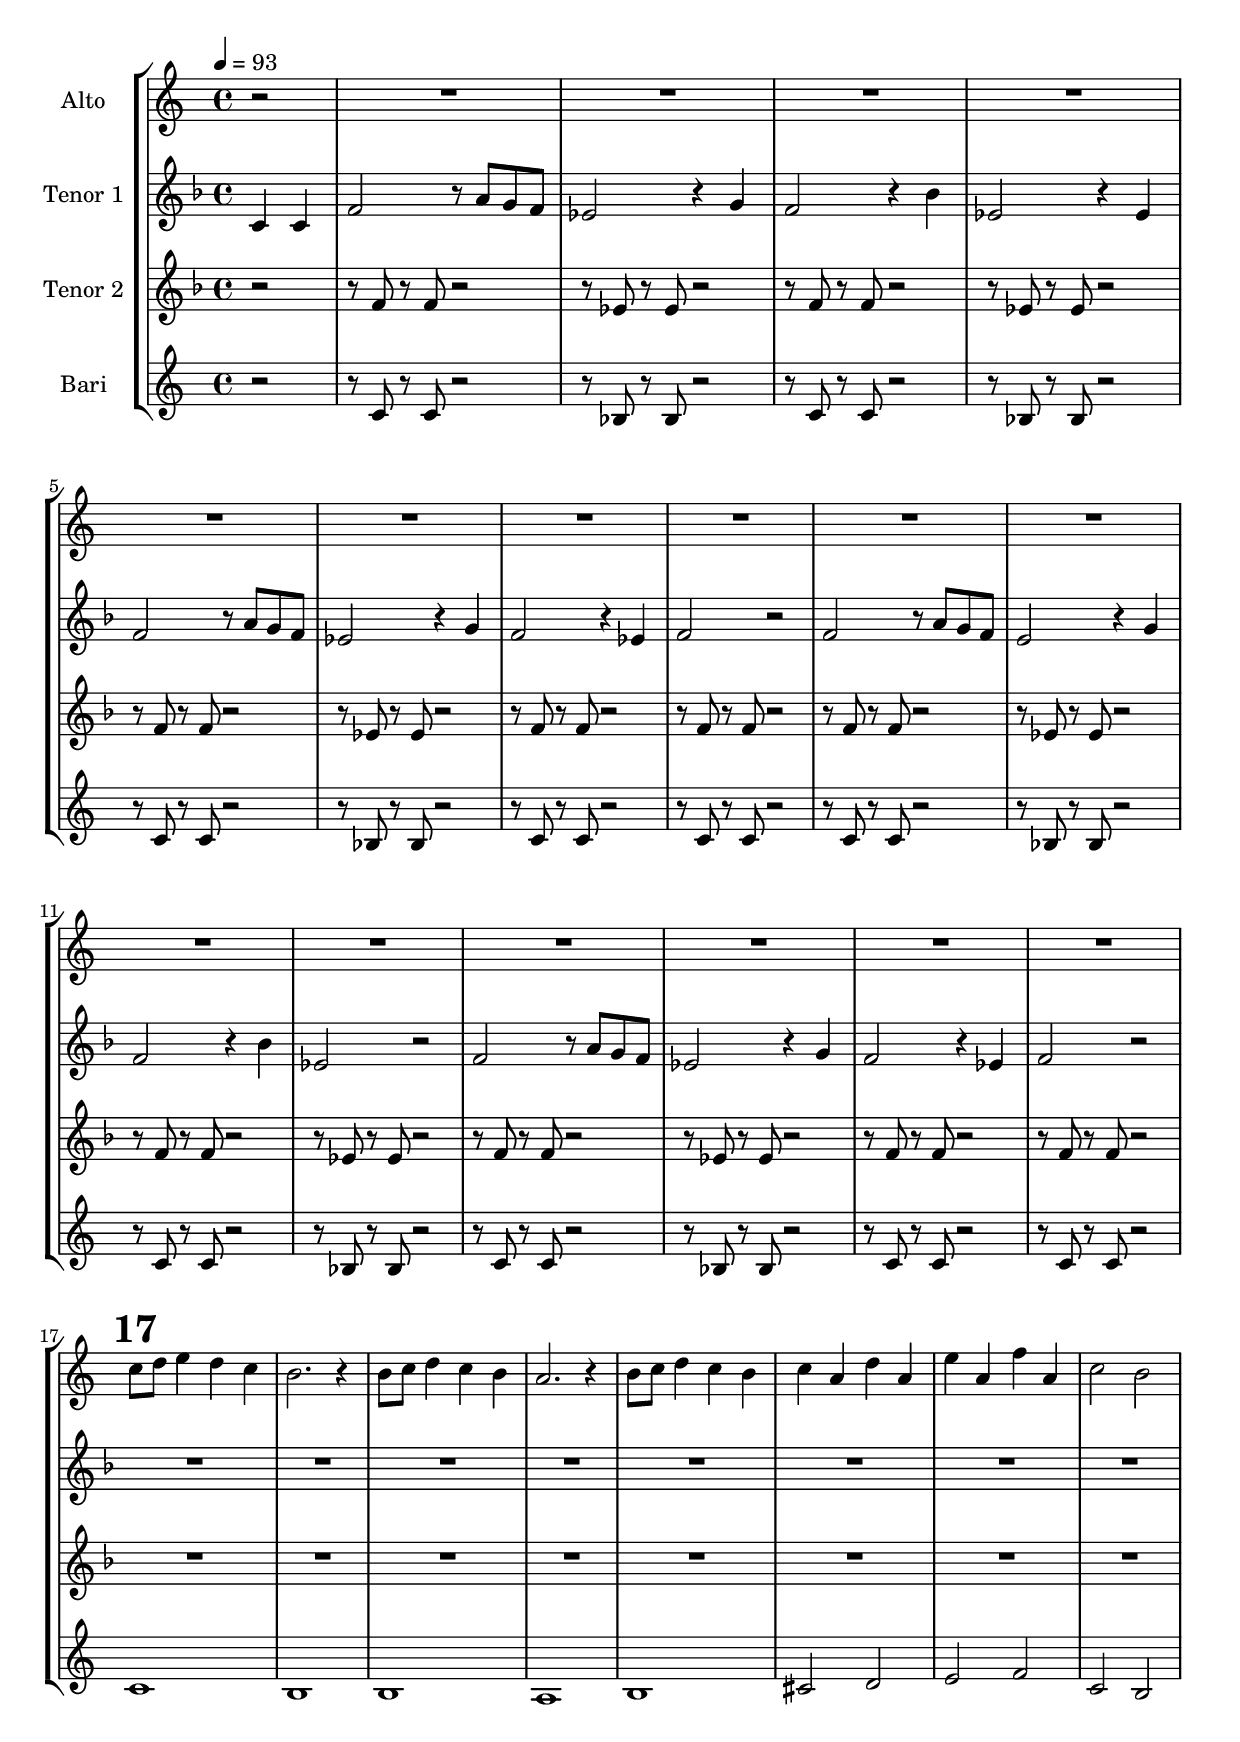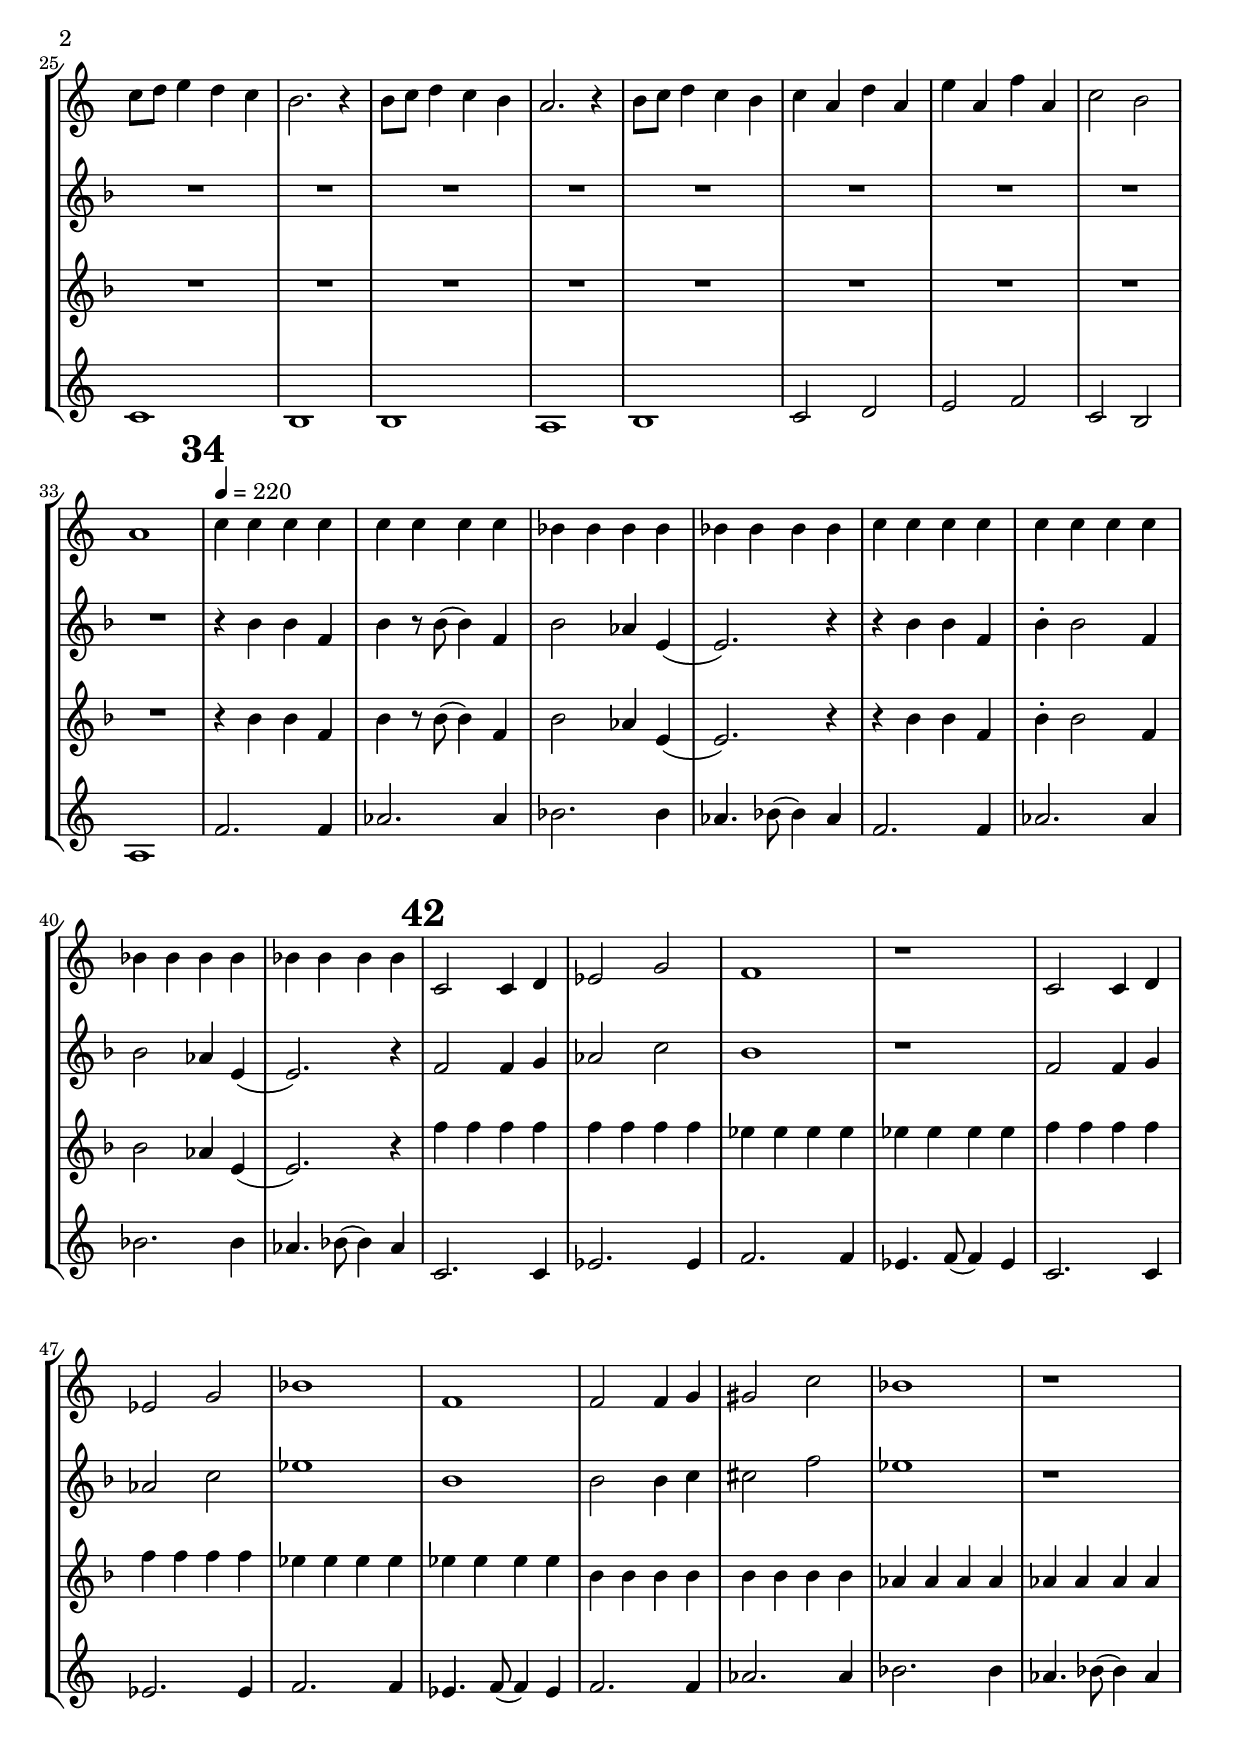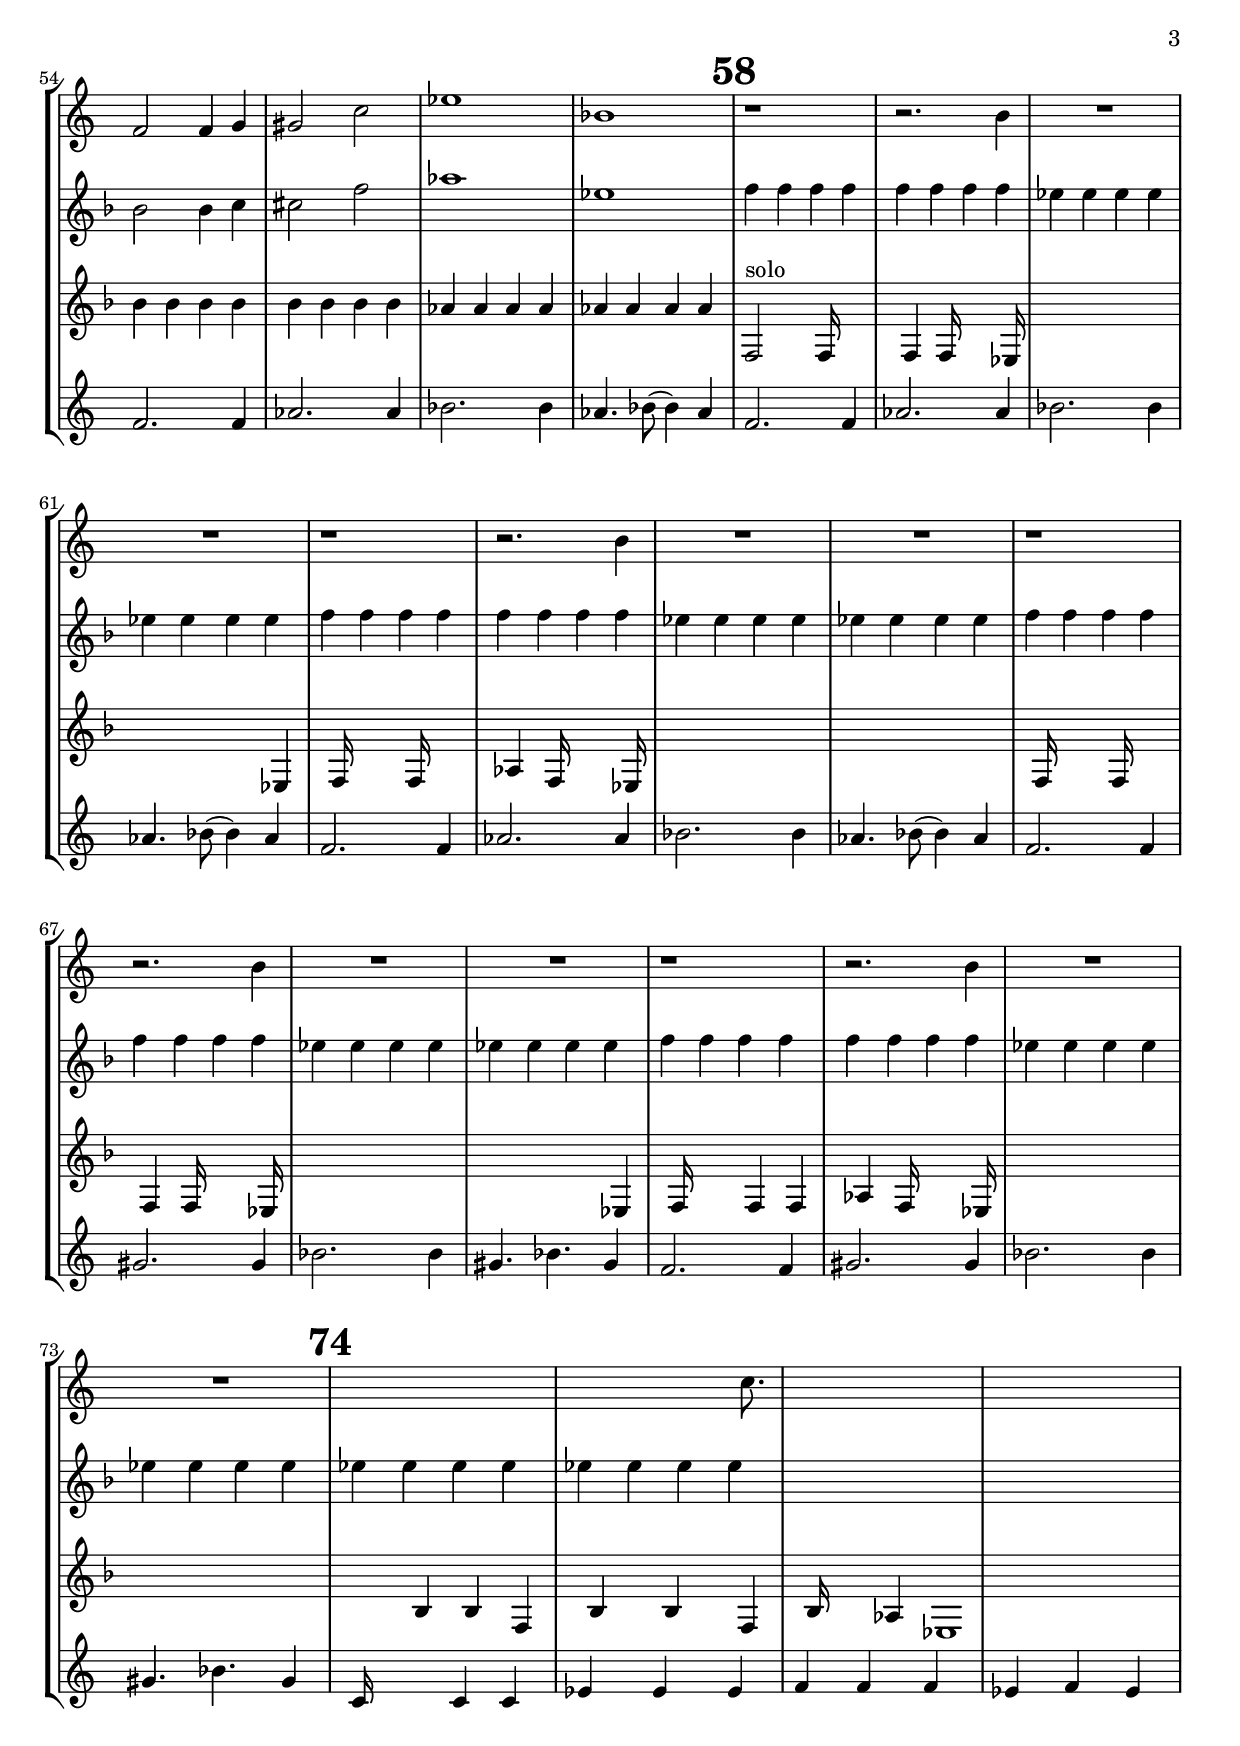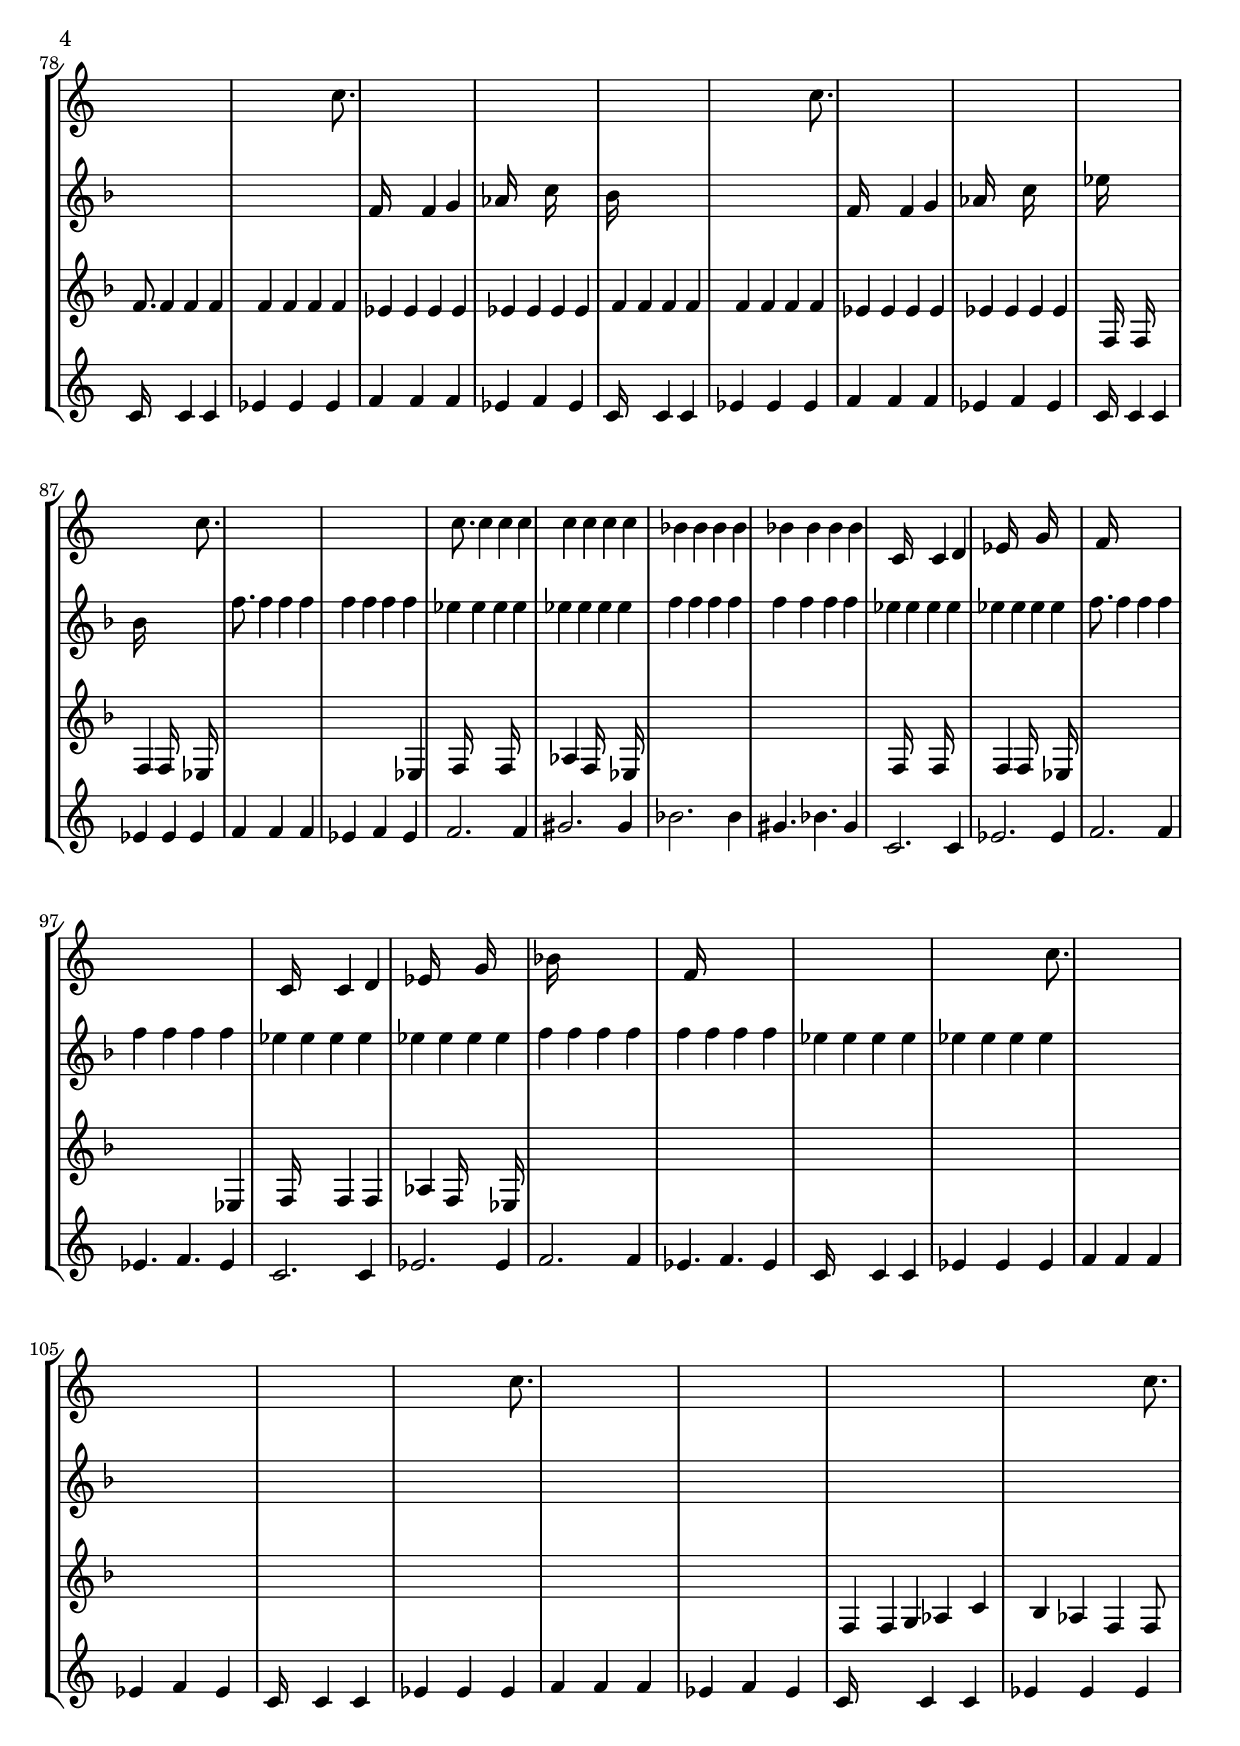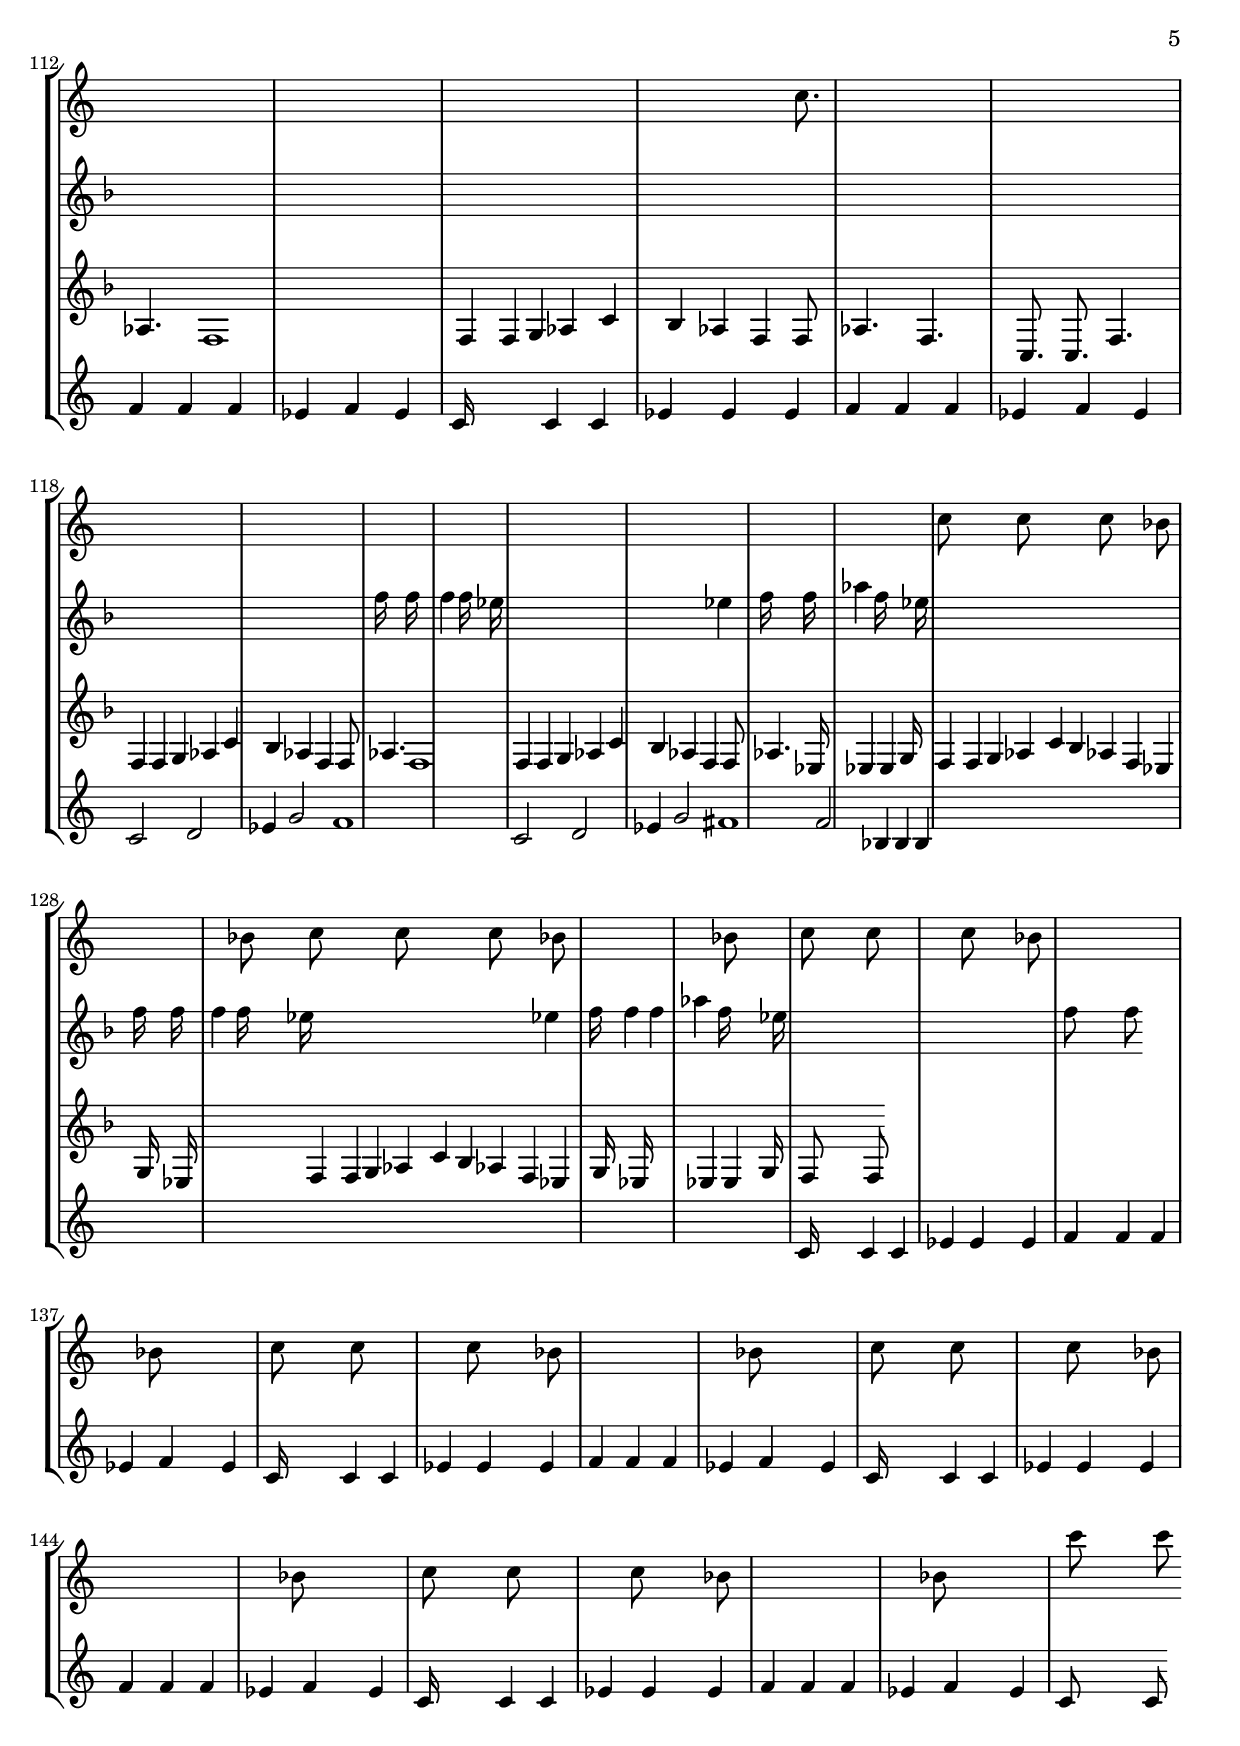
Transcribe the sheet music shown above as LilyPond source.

\version "2.12.0"

global = {
  \time 4/4
  \tempo 4 = 93
}

\layout {
  \context {
    \Score
    skipBars = ##t
%     midiInstrument = #"french horn
%     try to mimic Breitkopf
    \override RehearsalMark #'padding = #1
    \override MultiMeasureRest #'padding = #0.5
    restNumberThreshold = #1

    \override RehearsalMark #'font-series = #'bold
    \override RehearsalMark #'font-size = #4.5

    \override Beam #'thickness = #0.6
    \override Beam #'space-function = #(lambda (beam mult) 0.8)
  }
  \context {
    \Staff
    \override VerticalAxisGroup #'minimum-Y-extent = #'(-2.5 . 3.5)
  }
}



Key = { \key ees \major }



alto = \transpose c'' a \relative c''' {
  \Key
  \partial 2
  r2
  R1*16 |
  
  \mark "17"
  
  % 18
  ees8 f g4 f ees | d2. r4 | d8 ees f4 ees d | c2. r4 |
  % 22
  d8 ees f4 ees d4 | ees4 c f c | g' c, aes' c, | ees2 d |
  
  % 26
  ees8 f g4 f ees | d2. r4 | d8 ees f4 ees d | c2. r4 |
  % 30
  d8 ees f4 ees d4 | ees4 c f c | g' c, aes' c, | ees2 d | c1 |
    
  % 35
  
  \mark "34"
  
  \tempo 4 = 220 
  ees4 ees ees ees | ees ees ees ees | des des des des | des des des des |
  ees4 ees ees ees | ees ees ees ees | des des des des | des des des des |
  
  \mark "42"
  
  % 43
  ees,2 ees4 f | ges2 bes | aes1 | r |
  ees2 ees4 f | ges2 bes | des1 | aes |
  % 51
  aes2 aes4 bes | b2 ees | des1 | r |
  aes2 aes4 bes | b2 ees | ges1 | des1 |
  
  \mark "58"
  
  r1 | r2. d4 | R1*2 |
  r1 | r2. d4 | R1*2 |
  r1 | r2. d4 | R1*2 |
  r1 | r2. d4 | R1*2 |

  \mark "74"
  
  s16*29 ees8. s16*61 ees8. s16*61 ees8. s16*61 ees8. 
  s16*33 ees8. s16 ees4*100/120 s4*20/120 ees4*100/120 s4*20/120 ees4*100/120 
  s4*20/120 |
  % 76
  ees4*100/120 s4*20/120 ees4*100/120 s4*20/120 ees4*100/120 
  s4*20/120 ees4*100/120 s4*20/120 |
  % 77
  des4*100/120 s4*20/120 des4*100/120 s4*20/120 des4*100/120 
  s4*20/120 des4*100/120 s4*20/120 |
  % 78
  des4*100/120 s4*20/120 des4*100/120 s4*20/120 des4*100/120 
  s4*20/120 des4*100/120 s4*20/120 |
  % 79
  ees,16*7 s16 ees4*100/120 s4*20/120 f4*100/120 s4*20/120 |
  % 80
  ges16*7 s16 bes16*7 s16 |
  % 81
  aes16*15 s16*17 ees16*7 s16 ees4*100/120 s4*20/120 f4*100/120 
  s4*20/120 |
  % 84
  ges16*7 s16 bes16*7 s16 |
  % 85
  des16*15 s16 |
  % 86
  aes16*15 s16*29 ees'8. s16*61 ees8. s16*61 ees8. s16*61 ees8. 
  s16*161 ees8 s4. ees8 s8*5 ees8 s4. des8 s8*11 des8 s8*5 |
  % 115
  ees8 s4. ees8 s8*5 ees8 s4. des8 s8*11 des8 s8*5 |
  % 119
  ees8 s4. ees8 s8*5 ees8 s4. des8 s8*11 des8 s8*5 |
  % 123
  ees8 s4. ees8 s8*5 ees8 s4. des8 s8*11 des8 s8*5 |
  % 127
  ees8 s4. ees8 s8*5 ees8 s4. des8 s8*11 des8 s8*5 |
  % 131
  ees8 s4. ees8 s8*5 ees8 s4. des8 s8*11 des8 s8*5 |
  % 135
  ees'8 s4. ees8 
}


altoSax = {

  \global
  \set Staff.instrumentName = #"Alto "
  
  \clef treble
  <<
    \alto
  >>
}


tenorOne = \transpose c d \relative c' {
  \Key
  \partial 2
  bes4 bes | ees2 r8 g8 f ees des2 r4 f | ees2 r4 aes | des,2 r4 des | ees2 r8 g f ees | des2 r4 f | ees2 r4 des4 | ees2 r2 |
  % 10
  ees2 r8 g f ees | d2 r4 f4 | ees2 r4 aes | des,2 r2 | ees2 r8 g f ees | des2 r4 f | ees2 r4 des | ees2 r2 |
 
  R1*17

  % 35
  r4 aes aes ees | aes r8 aes8(aes4) ees4 | aes2 ges4 d4( | d2.) r4 |
  r4 aes' aes ees | aes-. aes2 ees4 | aes2 ges4 d4( | d2.) r4 |

  % 43
  ees2 ees4 f | ges2 bes | aes1 | r |
  ees2 ees4 f | ges2 bes | des1 | aes |
  
  
  % 51
  aes2 aes4 bes | b2 ees | des1 | r |
  aes2 aes4 bes | b2 ees | ges1 | des1 |

  % 59
  ees4 ees ees ees | ees ees ees ees | des des des des | des des des des |
  ees4 ees ees ees | ees ees ees ees | des des des des | des des des des |


  ees4 ees ees ees | ees ees ees ees | des des des des | des des des des |
  ees4 ees ees ees | ees ees ees ees | des des des des | des des des des |

  % 75


  % 73
  des4*100/120 s4*20/120 des4*100/120 s4*20/120 des4*100/120 
  s4*20/120 des4*100/120 s4*20/120 |
  % 74
  des4*100/120 s4*20/120 des4*100/120 s4*20/120 des4*100/120 
  s4*20/120 des4*100/120 s4*1940/120 ees,16*7 s16 ees4*100/120 
  s4*20/120 f4*100/120 s4*20/120 |
  % 80
  ges16*7 s16 bes16*7 s16 |
  % 81
  aes16*15 s16*17 ees16*7 s16 ees4*100/120 s4*20/120 f4*100/120 
  s4*20/120 |
  % 84
  ges16*7 s16 bes16*7 s16 |
  % 85
  des16*15 s16 |
  % 86
  aes16*15 s16 |
  % 87
  ees'8. s16 ees4*100/120 s4*20/120 ees4*100/120 s4*20/120 ees4*100/120 
  s4*20/120 |
  % 88
  ees4*100/120 s4*20/120 ees4*100/120 s4*20/120 ees4*100/120 
  s4*20/120 ees4*100/120 s4*20/120 |
  % 89
  des4*100/120 s4*20/120 des4*100/120 s4*20/120 des4*100/120 
  s4*20/120 des4*100/120 s4*20/120 |
  % 90
  des4*100/120 s4*20/120 des4*100/120 s4*20/120 des4*100/120 
  s4*20/120 des4*100/120 s4*20/120 |
  % 91
  ees4*100/120 s4*20/120 ees4*100/120 s4*20/120 ees4*100/120 
  s4*20/120 ees4*100/120 s4*20/120 |
  % 92
  ees4*100/120 s4*20/120 ees4*100/120 s4*20/120 ees4*100/120 
  s4*20/120 ees4*100/120 s4*20/120 |
  % 93
  des4*100/120 s4*20/120 des4*100/120 s4*20/120 des4*100/120 
  s4*20/120 des4*100/120 s4*20/120 |
  % 94
  des4*100/120 s4*20/120 des4*100/120 s4*20/120 des4*100/120 
  s4*20/120 des4*100/120 s4*20/120 |
  % 95
  ees8. s16 ees4*100/120 s4*20/120 ees4*100/120 s4*20/120 ees4*100/120 
  s4*20/120 |
  % 96
  ees4*100/120 s4*20/120 ees4*100/120 s4*20/120 ees4*100/120 
  s4*20/120 ees4*100/120 s4*20/120 |
  % 97
  des4*100/120 s4*20/120 des4*100/120 s4*20/120 des4*100/120 
  s4*20/120 des4*100/120 s4*20/120 |
  % 98
  des4*100/120 s4*20/120 des4*100/120 s4*20/120 des4*100/120 
  s4*20/120 des4*100/120 s4*20/120 |
  % 99
  ees4*100/120 s4*20/120 ees4*100/120 s4*20/120 ees4*100/120 
  s4*20/120 ees4*100/120 s4*20/120 |
  % 100
  ees4*100/120 s4*20/120 ees4*100/120 s4*20/120 ees4*100/120 
  s4*20/120 ees4*100/120 s4*20/120 |
  % 101
  des4*100/120 s4*20/120 des4*100/120 s4*20/120 des4*100/120 
  s4*20/120 des4*100/120 s4*20/120 |
  % 102
  des4*100/120 s4*20/120 des4*100/120 s4*20/120 des4*100/120 
  s4*20/120 des4*100/120 s4*7700/120 ees16*7 s16 ees16*7 s16 |
  % 120
  ees4*100/120 s4*20/120 ees16*7 s16 des16*15 s16*17 des4*100/120 
  s4*20/120 |
  % 123
  ees16*7 s16 ees16*7 s16 |
  % 124
  ges4*100/120 s4*20/120 ees16*7 s16 des16*15 s16*21 ees16*7 
  s16 ees16*7 s16 |
  % 128
  ees4*100/120 s4*20/120 ees16*7 s16 des16*15 s16*17 des4*100/120 
  s4*20/120 |
  % 131
  ees16*7 s16 ees4*100/120 s4*20/120 ees4*100/120 s4*20/120 |
  % 132
  ges4*100/120 s4*20/120 ees16*7 s16 des16*15 s16*21 ees8 s4. ees8 
}


tenorSaxOne = {

  \global
  \set Staff.instrumentName = #"Tenor 1 "
  
  \clef treble
  <<
    \tenorOne
  >>
}



tenorTwo = \transpose c d \relative c' {
  \Key
  \partial 2
  r2

  r8 ees r ees r2 | r8 des r des r2 | r8 ees r ees r2 | r8 des r des r2 |
  r8 ees r ees r2 | r8 des r des r2 | r8 ees r ees r2 | r8 ees r ees r2 |
  r8 ees r ees r2 | r8 des r des r2 | r8 ees r ees r2 | r8 des r des r2 |
  r8 ees r ees r2 | r8 des r des r2 | r8 ees r ees r2 | r8 ees r ees r2 |
  % 17

  R1*17

  % 35
  r4 aes aes ees | aes r8 aes8(aes4) ees4 | aes2 ges4 d4( | d2.) r4 |
  r4 aes' aes ees | aes-. aes2 ees4 | aes2 ges4 d4( | d2.) r4 |



  ees'4 ees ees ees | ees ees ees ees | des des des des | des des des des |
  ees4 ees ees ees | ees ees ees ees | des des des des | des des des des |
  
  % 51
  aes4 aes aes aes | aes aes aes aes | ges ges ges ges | ges ges ges ges |
  aes4 aes aes aes | aes aes aes aes | ges ges ges ges | ges ges ges ges |



  % 59
  ees,2(^\markup "solo") s16 ees16*7 s16 |
  % 60
  ees4*100/120 s4*20/120 ees16*7 s16 des16*15 s16*17 des4*100/120 
  s4*20/120 |
  % 63
  ees16*7 s16 ees16*7 s16 |
  % 64
  ges4*100/120 s4*20/120 ees16*7 s16 des16*15 s16*21 ees16*7 
  s16 ees16*7 s16 |
  % 68
  ees4*100/120 s4*20/120 ees16*7 s16 des16*15 s16*17 des4*100/120 
  s4*20/120 |
  % 71
  ees16*7 s16 ees4*100/120 s4*20/120 ees4*100/120 s4*20/120 |
  % 72
  ges4*100/120 s4*20/120 ees16*7 s16 des16*15 s16*25 aes'4*100/120 
  s4*20/120 aes4*100/120 s4*20/120 ees4*100/120 s4*20/120 |
  % 76
  aes4*160/120 s4*20/120 aes4*160/120 s4*20/120 ees4*100/120 
  s4*20/120 |
  % 77
  aes16*7 s16 ges4*100/120 s4*20/120 des1 s4 |
  % 79
  ees'8. s16 ees4*100/120 s4*20/120 ees4*100/120 s4*20/120 ees4*100/120 
  s4*20/120 |
  % 80
  ees4*100/120 s4*20/120 ees4*100/120 s4*20/120 ees4*100/120 
  s4*20/120 ees4*100/120 s4*20/120 |
  % 81
  des4*100/120 s4*20/120 des4*100/120 s4*20/120 des4*100/120 
  s4*20/120 des4*100/120 s4*20/120 |
  % 82
  des4*100/120 s4*20/120 des4*100/120 s4*20/120 des4*100/120 
  s4*20/120 des4*100/120 s4*20/120 |
  % 83
  ees4*100/120 s4*20/120 ees4*100/120 s4*20/120 ees4*100/120 
  s4*20/120 ees4*100/120 s4*20/120 |
  % 84
  ees4*100/120 s4*20/120 ees4*100/120 s4*20/120 ees4*100/120 
  s4*20/120 ees4*100/120 s4*20/120 |
  % 85
  des4*100/120 s4*20/120 des4*100/120 s4*20/120 des4*100/120 
  s4*20/120 des4*100/120 s4*20/120 |
  % 86
  des4*100/120 s4*20/120 des4*100/120 s4*20/120 des4*100/120 
  s4*20/120 des4*100/120 s4*20/120 |
  % 87
  ees,16*7 s16 ees16*7 s16 |
  % 88
  ees4*100/120 s4*20/120 ees16*7 s16 des16*15 s16*17 des4*100/120 
  s4*20/120 |
  % 91
  ees16*7 s16 ees16*7 s16 |
  % 92
  ges4*100/120 s4*20/120 ees16*7 s16 des16*15 s16*21 ees16*7 
  s16 ees16*7 s16 |
  % 96
  ees4*100/120 s4*20/120 ees16*7 s16 des16*15 s16*17 des4*100/120 
  s4*20/120 |
  % 99
  ees16*7 s16 ees4*100/120 s4*20/120 ees4*100/120 s4*20/120 |
  % 100
  ges4*100/120 s4*20/120 ees16*7 s16 des16*15 s16*149 ees4*100/120 
  s4*20/120 ees4*59/120 s4*1/120 f4*59/120 s4*1/120 ges4*100/120 
  s4*20/120 bes4*100/120 s4*20/120 |
  % 112
  aes4*100/120 s4*20/120 ges4*100/120 s4*20/120 ees4*100/120 
  s4*20/120 ees8 s8 |
  % 113
  ges4. s8 ees1 s2 |
  % 115
  ees4*100/120 s4*20/120 ees4*59/120 s4*1/120 f4*59/120 s4*1/120 ges4*100/120 
  s4*20/120 bes4*100/120 s4*20/120 |
  % 116
  aes4*100/120 s4*20/120 ges4*100/120 s4*20/120 ees4*100/120 
  s4*20/120 ees8 s8 |
  % 117
  ges4. s8 ees4. s8 |
  % 118
  bes8. s16 bes8. s16 ees4. s8 |
  % 119
  ees4 ees4*59/120 s4*1/120 f4*59/120 s4*1/120 ges4*100/120 s4*20/120 bes4*100/120 
  s4*20/120 |
  % 120
  aes4*100/120 s4*20/120 ges4*100/120 s4*20/120 ees4*100/120 
  s4*20/120 ees8 s8 |
  % 121
  ges4. s8 ees1 s2 |
  % 123
  ees4*100/120 s4*20/120 ees4*59/120 s4*1/120 f4*59/120 s4*1/120 ges4*100/120 
  s4*20/120 bes4*100/120 s4*20/120 |
  % 124
  aes4*100/120 s4*20/120 ges4*100/120 s4*20/120 ees4*100/120 
  s4*20/120 ees8 s8 |
  % 125
  ges4. s8 des16*7 s16 |
  % 126
  des4*100/120 s4*20/120 des4*100/120 s4*20/120 f16*7 s16 |
  % 127
  ees4*100/120 s4*20/120 ees4*59/120 s4*1/120 f4*59/120 s4*1/120 ges4*100/120 
  s4*20/120 bes4*100/120 s4*20/120 |
  % 128
  aes4*100/120 s4*20/120 ges4*100/120 s4*20/120 ees4*100/120 
  s4*20/120 des4*59/120 s4*61/120 |
  % 129
  f16*7 s16 des16*15 s16*9 |
  % 131
  ees4*100/120 s4*20/120 ees4*59/120 s4*1/120 f4*59/120 s4*1/120 ges4*100/120 
  s4*20/120 bes4*100/120 s4*20/120 |
  % 132
  aes4*100/120 s4*20/120 ges4*100/120 s4*20/120 ees4*100/120 
  s4*20/120 des4*59/120 s4*61/120 |
  % 133
  f16*7 s16 des16*7 s16 |
  % 134
  des4*100/120 s4*20/120 des4*100/120 s4*20/120 f16*7 s16 |
  % 135
  ees8 s4. ees8 
}



tenorSaxTwo = {
  \global
  \set Staff.instrumentName = #"Tenor 2 "
  \clef treble
  <<
    \tenorTwo
  >>
}



bari = \transpose c a' \relative c, {
  \Key
  \partial 2
  r2

  r8 ees r ees r2 | r8 des r des r2 | r8 ees r ees r2 | r8 des r des r2 |
  r8 ees r ees r2 | r8 des r des r2 | r8 ees r ees r2 | r8 ees r ees r2 |
  r8 ees r ees r2 | r8 des r des r2 | r8 ees r ees r2 | r8 des r des r2 |
  r8 ees r ees r2 | r8 des r des r2 | r8 ees r ees r2 | r8 ees r ees r2 |

  % 18
  ees1 | d | d | c | d | e2 f | g aes | ees d | ees1 | d | d | c | d | ees2 f | g aes | ees d | c1 |
  
  % 35
  aes'2. aes4 | ces2. ces4 | des2. des4 | ces4. des8(des4) ces4 | aes2. aes4 | ces2. ces4 | des2. des4 | ces4. des8(des4) ces4 |
  % 43
  ees,2. ees4 | ges2. ges4 | aes2. aes4 | ges4. aes8(aes4) ges4 | ees2. ees4 | ges2. ges4 | aes2. aes4 | ges4. aes8(aes4) ges4 |
  % 51
  aes2. aes4 | ces2. ces4 | des2. des4 | ces4. des8(des4) ces4 | aes2. aes4 | ces2. ces4 | des2. des4 | ces4. des8(des4) ces4 |

  aes2. aes4 | ces2. ces4 | des2. des4 | ces4. des8(des4) ces4 | aes2. aes4 | ces2. ces4 | des2. des4 | ces4. des8(des4) ces4 |
  
  % 75  
  
  
  aes2. aes4 |
  % 52
  b2. b4 |
  % 53
  des2. des4 |
  % 54
  b4. des b4 |
  % 55
  aes2. aes4 |
  % 56
  b2. b4 |
  % 57
  des2. des4 |
  % 58
  b4. des b4 |
  % 59
  ees,16*7 s16 ees4*100/120 s4*20/120 ees4*100/120 s4*20/120 |
  % 60
  ges4*160/120 s4*20/120 ges4*160/120 s4*20/120 ges4*100/120 
  s4*20/120 |
  % 61
  aes4*160/120 s4*20/120 aes4*160/120 s4*20/120 aes4*100/120 
  s4*20/120 |
  % 62
  ges4*160/120 s4*20/120 aes4*160/120 s4*20/120 ges4*100/120 
  s4*20/120 |
  % 63
  ees16*7 s16 ees4*100/120 s4*20/120 ees4*100/120 s4*20/120 |
  % 64
  ges4*160/120 s4*20/120 ges4*160/120 s4*20/120 ges4*100/120 
  s4*20/120 |
  % 65
  aes4*160/120 s4*20/120 aes4*160/120 s4*20/120 aes4*100/120 
  s4*20/120 |
  % 66
  ges4*160/120 s4*20/120 aes4*160/120 s4*20/120 ges4*100/120 
  s4*20/120 |
  % 67
  ees16*7 s16 ees4*100/120 s4*20/120 ees4*100/120 s4*20/120 |
  % 68
  ges4*160/120 s4*20/120 ges4*160/120 s4*20/120 ges4*100/120 
  s4*20/120 |
  % 69
  aes4*160/120 s4*20/120 aes4*160/120 s4*20/120 aes4*100/120 
  s4*20/120 |
  % 70
  ges4*160/120 s4*20/120 aes4*160/120 s4*20/120 ges4*100/120 
  s4*20/120 |
  % 71
  ees16*7 s16 ees4*100/120 s4*20/120 ees4*100/120 s4*20/120 |
  % 72
  ges4*160/120 s4*20/120 ges4*160/120 s4*20/120 ges4*100/120 
  s4*20/120 |
  % 73
  aes4*160/120 s4*20/120 aes4*160/120 s4*20/120 aes4*100/120 
  s4*20/120 |
  % 74
  ges4*160/120 s4*20/120 aes4*160/120 s4*20/120 ges4*100/120 
  s4*20/120 |
  % 75
  aes2. aes4 |
  % 76
  b2. b4 |
  % 77
  des2. des4 |
  % 78
  b4. des b4 |
  % 79
  ees,2. ees4 |
  % 80
  ges2. ges4 |
  % 81
  aes2. aes4 |
  % 82
  ges4. aes ges4 |
  % 83
  ees2. ees4 |
  % 84
  ges2. ges4 |
  % 85
  aes2. aes4 |
  % 86
  ges4. aes ges4 |
  % 87
  ees16*7 s16 ees4*100/120 s4*20/120 ees4*100/120 s4*20/120 |
  % 88
  ges4*160/120 s4*20/120 ges4*160/120 s4*20/120 ges4*100/120 
  s4*20/120 |
  % 89
  aes4*160/120 s4*20/120 aes4*160/120 s4*20/120 aes4*100/120 
  s4*20/120 |
  % 90
  ges4*160/120 s4*20/120 aes4*160/120 s4*20/120 ges4*100/120 
  s4*20/120 |
  % 91
  ees16*7 s16 ees4*100/120 s4*20/120 ees4*100/120 s4*20/120 |
  % 92
  ges4*160/120 s4*20/120 ges4*160/120 s4*20/120 ges4*100/120 
  s4*20/120 |
  % 93
  aes4*160/120 s4*20/120 aes4*160/120 s4*20/120 aes4*100/120 
  s4*20/120 |
  % 94
  ges4*160/120 s4*20/120 aes4*160/120 s4*20/120 ges4*100/120 
  s4*20/120 |
  % 95
  ees16*7 s16 ees4*100/120 s4*20/120 ees4*100/120 s4*20/120 |
  % 96
  ges4*160/120 s4*20/120 ges4*160/120 s4*20/120 ges4*100/120 
  s4*20/120 |
  % 97
  aes4*160/120 s4*20/120 aes4*160/120 s4*20/120 aes4*100/120 
  s4*20/120 |
  % 98
  ges4*160/120 s4*20/120 aes4*160/120 s4*20/120 ges4*100/120 
  s4*20/120 |
  % 99
  ees16*7 s16 ees4*100/120 s4*20/120 ees4*100/120 s4*20/120 |
  % 100
  ges4*160/120 s4*20/120 ges4*160/120 s4*20/120 ges4*100/120 
  s4*20/120 |
  % 101
  aes4*160/120 s4*20/120 aes4*160/120 s4*20/120 aes4*100/120 
  s4*20/120 |
  % 102
  ges4*160/120 s4*20/120 aes4*160/120 s4*20/120 ges4*100/120 
  s4*20/120 |
  % 103
  ees2 f |
  % 104
  ges4 bes2 aes1 s4*5 ees2 f |
  % 108
  ges4 bes2 a1 aes2 des,4 des des |
  % 111
  s1*8 ees16*7 s16 ees4*100/120 s4*20/120 ees4*100/120 s4*20/120 |
  % 120
  ges4*160/120 s4*20/120 ges4*160/120 s4*20/120 ges4*100/120 
  s4*20/120 |
  % 121
  aes4*160/120 s4*20/120 aes4*160/120 s4*20/120 aes4*100/120 
  s4*20/120 |
  % 122
  ges4*160/120 s4*20/120 aes4*160/120 s4*20/120 ges4*100/120 
  s4*20/120 |
  % 123
  ees16*7 s16 ees4*100/120 s4*20/120 ees4*100/120 s4*20/120 |
  % 124
  ges4*160/120 s4*20/120 ges4*160/120 s4*20/120 ges4*100/120 
  s4*20/120 |
  % 125
  aes4*160/120 s4*20/120 aes4*160/120 s4*20/120 aes4*100/120 
  s4*20/120 |
  % 126
  ges4*160/120 s4*20/120 aes4*160/120 s4*20/120 ges4*100/120 
  s4*20/120 |
  % 127
  ees16*7 s16 ees4*100/120 s4*20/120 ees4*100/120 s4*20/120 |
  % 128
  ges4*160/120 s4*20/120 ges4*160/120 s4*20/120 ges4*100/120 
  s4*20/120 |
  % 129
  aes4*160/120 s4*20/120 aes4*160/120 s4*20/120 aes4*100/120 
  s4*20/120 |
  % 130
  ges4*160/120 s4*20/120 aes4*160/120 s4*20/120 ges4*100/120 
  s4*20/120 |
  % 131
  ees16*7 s16 ees4*100/120 s4*20/120 ees4*100/120 s4*20/120 |
  % 132
  ges4*160/120 s4*20/120 ges4*160/120 s4*20/120 ges4*100/120 
  s4*20/120 |
  % 133
  aes4*160/120 s4*20/120 aes4*160/120 s4*20/120 aes4*100/120 
  s4*20/120 |
  % 134
  ges4*160/120 s4*20/120 aes4*160/120 s4*20/120 ges4*100/120 
  s4*20/120 |
  % 135
  ees8 s4. ees8 
}



bariSax = {

  \global
  \set Staff.instrumentName = #"Bari "
  
  \clef treble
  <<
    \bari
  >>
}


\score {
  \new StaffGroup <<
    \new Staff = "alto" \altoSax
    \new Staff = "tenor1" \tenorSaxOne
    \new Staff = "tenor2" \tenorSaxTwo
    \new Staff = "bari" \bariSax
  >>
%{  \midi { }%}
}